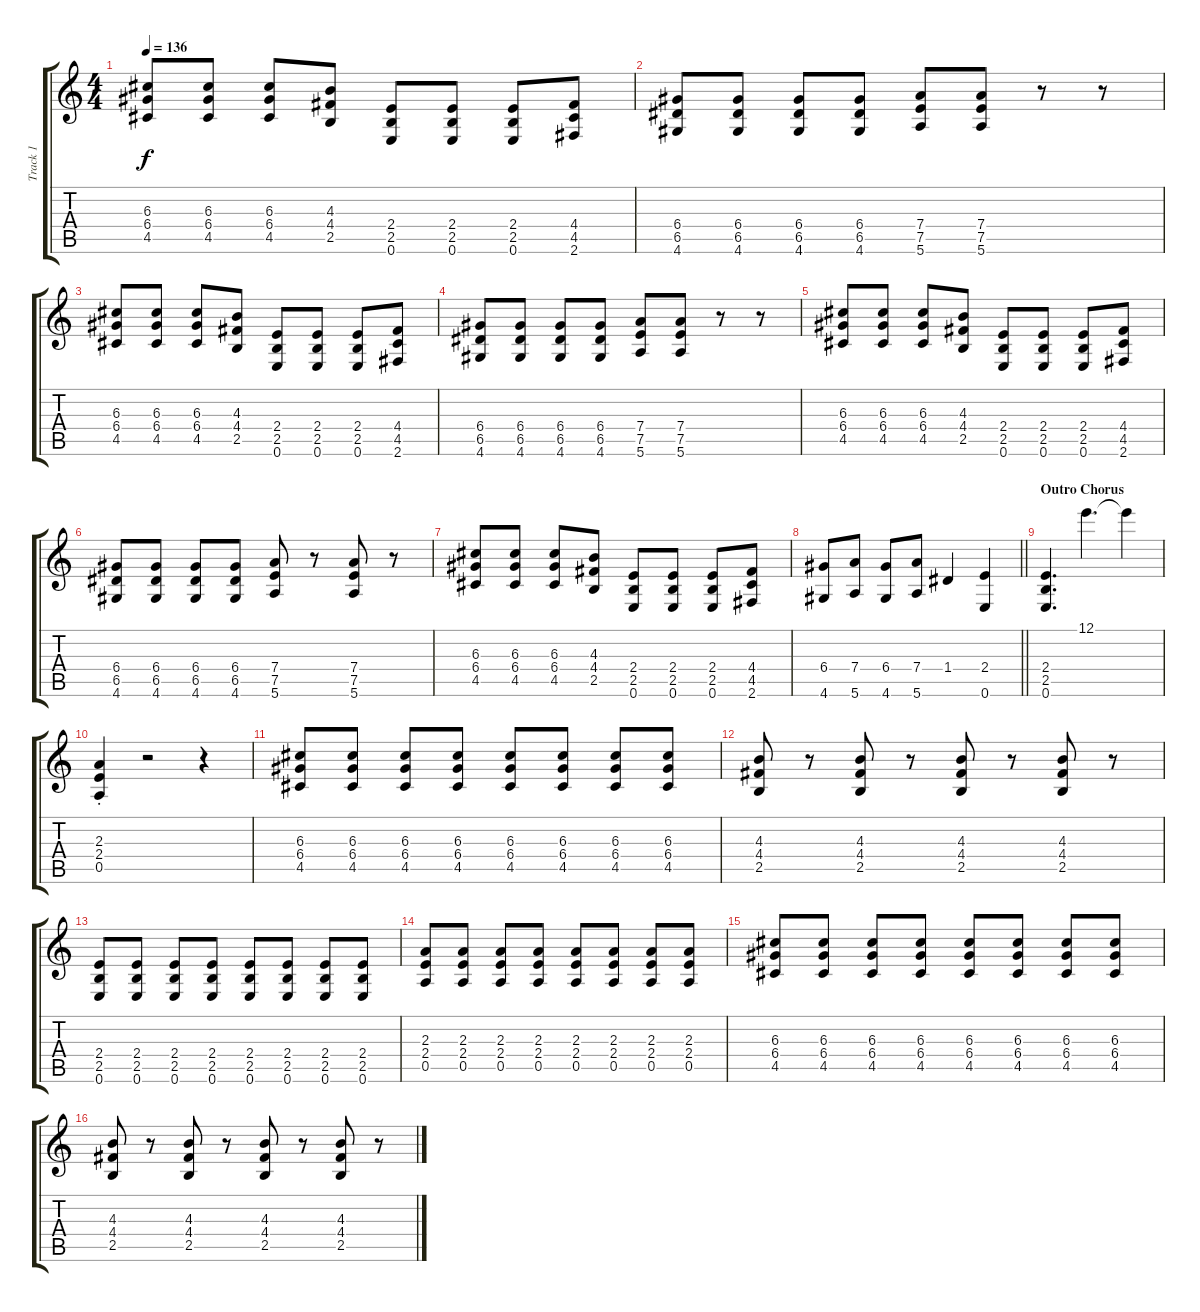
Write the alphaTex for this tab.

\track ("Track 1" "Track 1") {instrument distortionguitar}
\staff {score tabs}
\tuning (E4 B3 G3 D3 A2 E2) {hide}
\ts (4 4)
\tempo 136
\clef g2
\ks c
(6.3 6.4 4.5).8{dy f} (6.3 6.4 4.5).8 (6.3 6.4 4.5).8 (4.3 4.4 2.5).8 (2.4 2.5 0.6).8 (2.4 2.5 0.6).8 (2.4 2.5 0.6).8 (4.4 4.5 2.6).8 |
(6.4 6.5 4.6).8 (6.4 6.5 4.6).8 (6.4 6.5 4.6).8 (6.4 6.5 4.6).8 (7.4 7.5 5.6).8 (7.4 7.5 5.6).8 r.8 r.8 |
(6.3 6.4 4.5).8 (6.3 6.4 4.5).8 (6.3 6.4 4.5).8 (4.3 4.4 2.5).8 (2.4 2.5 0.6).8 (2.4 2.5 0.6).8 (2.4 2.5 0.6).8 (4.4 4.5 2.6).8 |
(6.4 6.5 4.6).8 (6.4 6.5 4.6).8 (6.4 6.5 4.6).8 (6.4 6.5 4.6).8 (7.4 7.5 5.6).8 (7.4 7.5 5.6).8 r.8 r.8 |
(6.3 6.4 4.5).8 (6.3 6.4 4.5).8 (6.3 6.4 4.5).8 (4.3 4.4 2.5).8 (2.4 2.5 0.6).8 (2.4 2.5 0.6).8 (2.4 2.5 0.6).8 (4.4 4.5 2.6).8 |
(6.4 6.5 4.6).8 (6.4 6.5 4.6).8 (6.4 6.5 4.6).8 (6.4 6.5 4.6).8 (7.4 7.5 5.6).8 r.8 (7.4 7.5 5.6).8 r.8 |
(6.3 6.4 4.5).8 (6.3 6.4 4.5).8 (6.3 6.4 4.5).8 (4.3 4.4 2.5).8 (2.4 2.5 0.6).8 (2.4 2.5 0.6).8 (2.4 2.5 0.6).8 (4.4 4.5 2.6).8 |
\barLineRight lightlight
(6.4 4.6).8 (7.4 5.6).8 (6.4 4.6).8 (7.4 5.6).8 1.4.4 (2.4 0.6).4 |
\section ("" "Outro Chorus")
(2.4 2.5 0.6).4{d} 12.1.4{d} 12.1{t}.4 |
(2.3{st} 2.4{st} 0.5{st}).4 r.2 r.4 |
(6.3 6.4 4.5).8 (6.3 6.4 4.5).8 (6.3 6.4 4.5).8 (6.3 6.4 4.5).8 (6.3 6.4 4.5).8 (6.3 6.4 4.5).8 (6.3 6.4 4.5).8 (6.3 6.4 4.5).8 |
(4.3 4.4 2.5).8 r.8 (4.3 4.4 2.5).8 r.8 (4.3 4.4 2.5).8 r.8 (4.3 4.4 2.5).8 r.8 |
(2.4 2.5 0.6).8 (2.4 2.5 0.6).8 (2.4 2.5 0.6).8 (2.4 2.5 0.6).8 (2.4 2.5 0.6).8 (2.4 2.5 0.6).8 (2.4 2.5 0.6).8 (2.4 2.5 0.6).8 |
(2.3 2.4 0.5).8 (2.3 2.4 0.5).8 (2.3 2.4 0.5).8 (2.3 2.4 0.5).8 (2.3 2.4 0.5).8 (2.3 2.4 0.5).8 (2.3 2.4 0.5).8 (2.3 2.4 0.5).8 |
(6.3 6.4 4.5).8 (6.3 6.4 4.5).8 (6.3 6.4 4.5).8 (6.3 6.4 4.5).8 (6.3 6.4 4.5).8 (6.3 6.4 4.5).8 (6.3 6.4 4.5).8 (6.3 6.4 4.5).8 |
(4.3 4.4 2.5).8 r.8 (4.3 4.4 2.5).8 r.8 (4.3 4.4 2.5).8 r.8 (4.3 4.4 2.5).8 r.8
